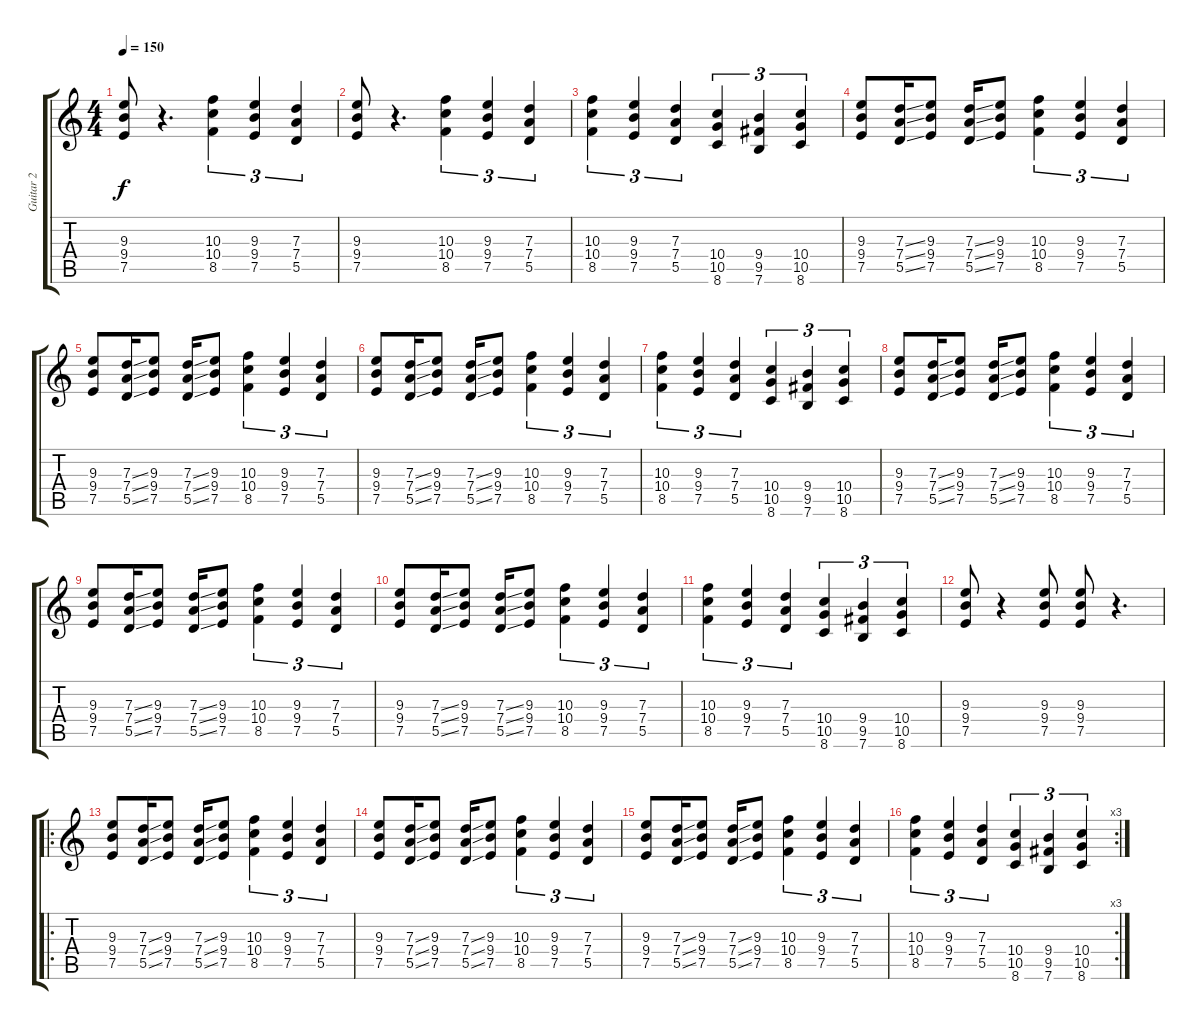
\track ("Guitar 2" "Guitar 2") {instrument distortionguitar}
\staff {score tabs}
\tuning (E4 B3 G3 D3 A2 E2) {hide}
\ts (4 4)
\tempo 150
\clef g2
\ks c
(9.3 9.4 7.5).8{dy f} r.4{d} (10.3 10.4 8.5).4{tu (3 2)} (9.3 9.4 7.5).4{tu (3 2)} (7.3 7.4 5.5).4{tu (3 2)} |
(9.3 9.4 7.5).8 r.4{d} (10.3 10.4 8.5).4{tu (3 2)} (9.3 9.4 7.5).4{tu (3 2)} (7.3 7.4 5.5).4{tu (3 2)} |
(10.3 10.4 8.5).4{tu (3 2)} (9.3 9.4 7.5).4{tu (3 2)} (7.3 7.4 5.5).4{tu (3 2)} (10.4 10.5 8.6).4{tu (3 2)} (9.4 9.5 7.6).4{tu (3 2)} (10.4 10.5 8.6).4{tu (3 2)} |
(9.3 9.4 7.5).8 (7.3{ss} 7.4{ss} 5.5{ss}).16 (9.3 9.4 7.5).8 (7.3{ss} 7.4{ss} 5.5{ss}).16 (9.3 9.4 7.5).8 (10.3 10.4 8.5).4{tu (3 2)} (9.3 9.4 7.5).4{tu (3 2)} (7.3 7.4 5.5).4{tu (3 2)} |
(9.3 9.4 7.5).8 (7.3{ss} 7.4{ss} 5.5{ss}).16 (9.3 9.4 7.5).8 (7.3{ss} 7.4{ss} 5.5{ss}).16 (9.3 9.4 7.5).8 (10.3 10.4 8.5).4{tu (3 2)} (9.3 9.4 7.5).4{tu (3 2)} (7.3 7.4 5.5).4{tu (3 2)} |
(9.3 9.4 7.5).8 (7.3{ss} 7.4{ss} 5.5{ss}).16 (9.3 9.4 7.5).8 (7.3{ss} 7.4{ss} 5.5{ss}).16 (9.3 9.4 7.5).8 (10.3 10.4 8.5).4{tu (3 2)} (9.3 9.4 7.5).4{tu (3 2)} (7.3 7.4 5.5).4{tu (3 2)} |
(10.3 10.4 8.5).4{tu (3 2)} (9.3 9.4 7.5).4{tu (3 2)} (7.3 7.4 5.5).4{tu (3 2)} (10.4 10.5 8.6).4{tu (3 2)} (9.4 9.5 7.6).4{tu (3 2)} (10.4 10.5 8.6).4{tu (3 2)} |
(9.3 9.4 7.5).8 (7.3{ss} 7.4{ss} 5.5{ss}).16 (9.3 9.4 7.5).8 (7.3{ss} 7.4{ss} 5.5{ss}).16 (9.3 9.4 7.5).8 (10.3 10.4 8.5).4{tu (3 2)} (9.3 9.4 7.5).4{tu (3 2)} (7.3 7.4 5.5).4{tu (3 2)} |
(9.3 9.4 7.5).8 (7.3{ss} 7.4{ss} 5.5{ss}).16 (9.3 9.4 7.5).8 (7.3{ss} 7.4{ss} 5.5{ss}).16 (9.3 9.4 7.5).8 (10.3 10.4 8.5).4{tu (3 2)} (9.3 9.4 7.5).4{tu (3 2)} (7.3 7.4 5.5).4{tu (3 2)} |
(9.3 9.4 7.5).8 (7.3{ss} 7.4{ss} 5.5{ss}).16 (9.3 9.4 7.5).8 (7.3{ss} 7.4{ss} 5.5{ss}).16 (9.3 9.4 7.5).8 (10.3 10.4 8.5).4{tu (3 2)} (9.3 9.4 7.5).4{tu (3 2)} (7.3 7.4 5.5).4{tu (3 2)} |
(10.3 10.4 8.5).4{tu (3 2)} (9.3 9.4 7.5).4{tu (3 2)} (7.3 7.4 5.5).4{tu (3 2)} (10.4 10.5 8.6).4{tu (3 2)} (9.4 9.5 7.6).4{tu (3 2)} (10.4 10.5 8.6).4{tu (3 2)} |
(9.3 9.4 7.5).8 r.4 (9.3 9.4 7.5).8 (9.3 9.4 7.5).8 r.4{d} |
\ro
(9.3 9.4 7.5).8 (7.3{ss} 7.4{ss} 5.5{ss}).16 (9.3 9.4 7.5).8 (7.3{ss} 7.4{ss} 5.5{ss}).16 (9.3 9.4 7.5).8 (10.3 10.4 8.5).4{tu (3 2)} (9.3 9.4 7.5).4{tu (3 2)} (7.3 7.4 5.5).4{tu (3 2)} |
(9.3 9.4 7.5).8 (7.3{ss} 7.4{ss} 5.5{ss}).16 (9.3 9.4 7.5).8 (7.3{ss} 7.4{ss} 5.5{ss}).16 (9.3 9.4 7.5).8 (10.3 10.4 8.5).4{tu (3 2)} (9.3 9.4 7.5).4{tu (3 2)} (7.3 7.4 5.5).4{tu (3 2)} |
(9.3 9.4 7.5).8 (7.3{ss} 7.4{ss} 5.5{ss}).16 (9.3 9.4 7.5).8 (7.3{ss} 7.4{ss} 5.5{ss}).16 (9.3 9.4 7.5).8 (10.3 10.4 8.5).4{tu (3 2)} (9.3 9.4 7.5).4{tu (3 2)} (7.3 7.4 5.5).4{tu (3 2)} |
\rc 3
(10.3 10.4 8.5).4{tu (3 2)} (9.3 9.4 7.5).4{tu (3 2)} (7.3 7.4 5.5).4{tu (3 2)} (10.4 10.5 8.6).4{tu (3 2)} (9.4 9.5 7.6).4{tu (3 2)} (10.4 10.5 8.6).4{tu (3 2)}
